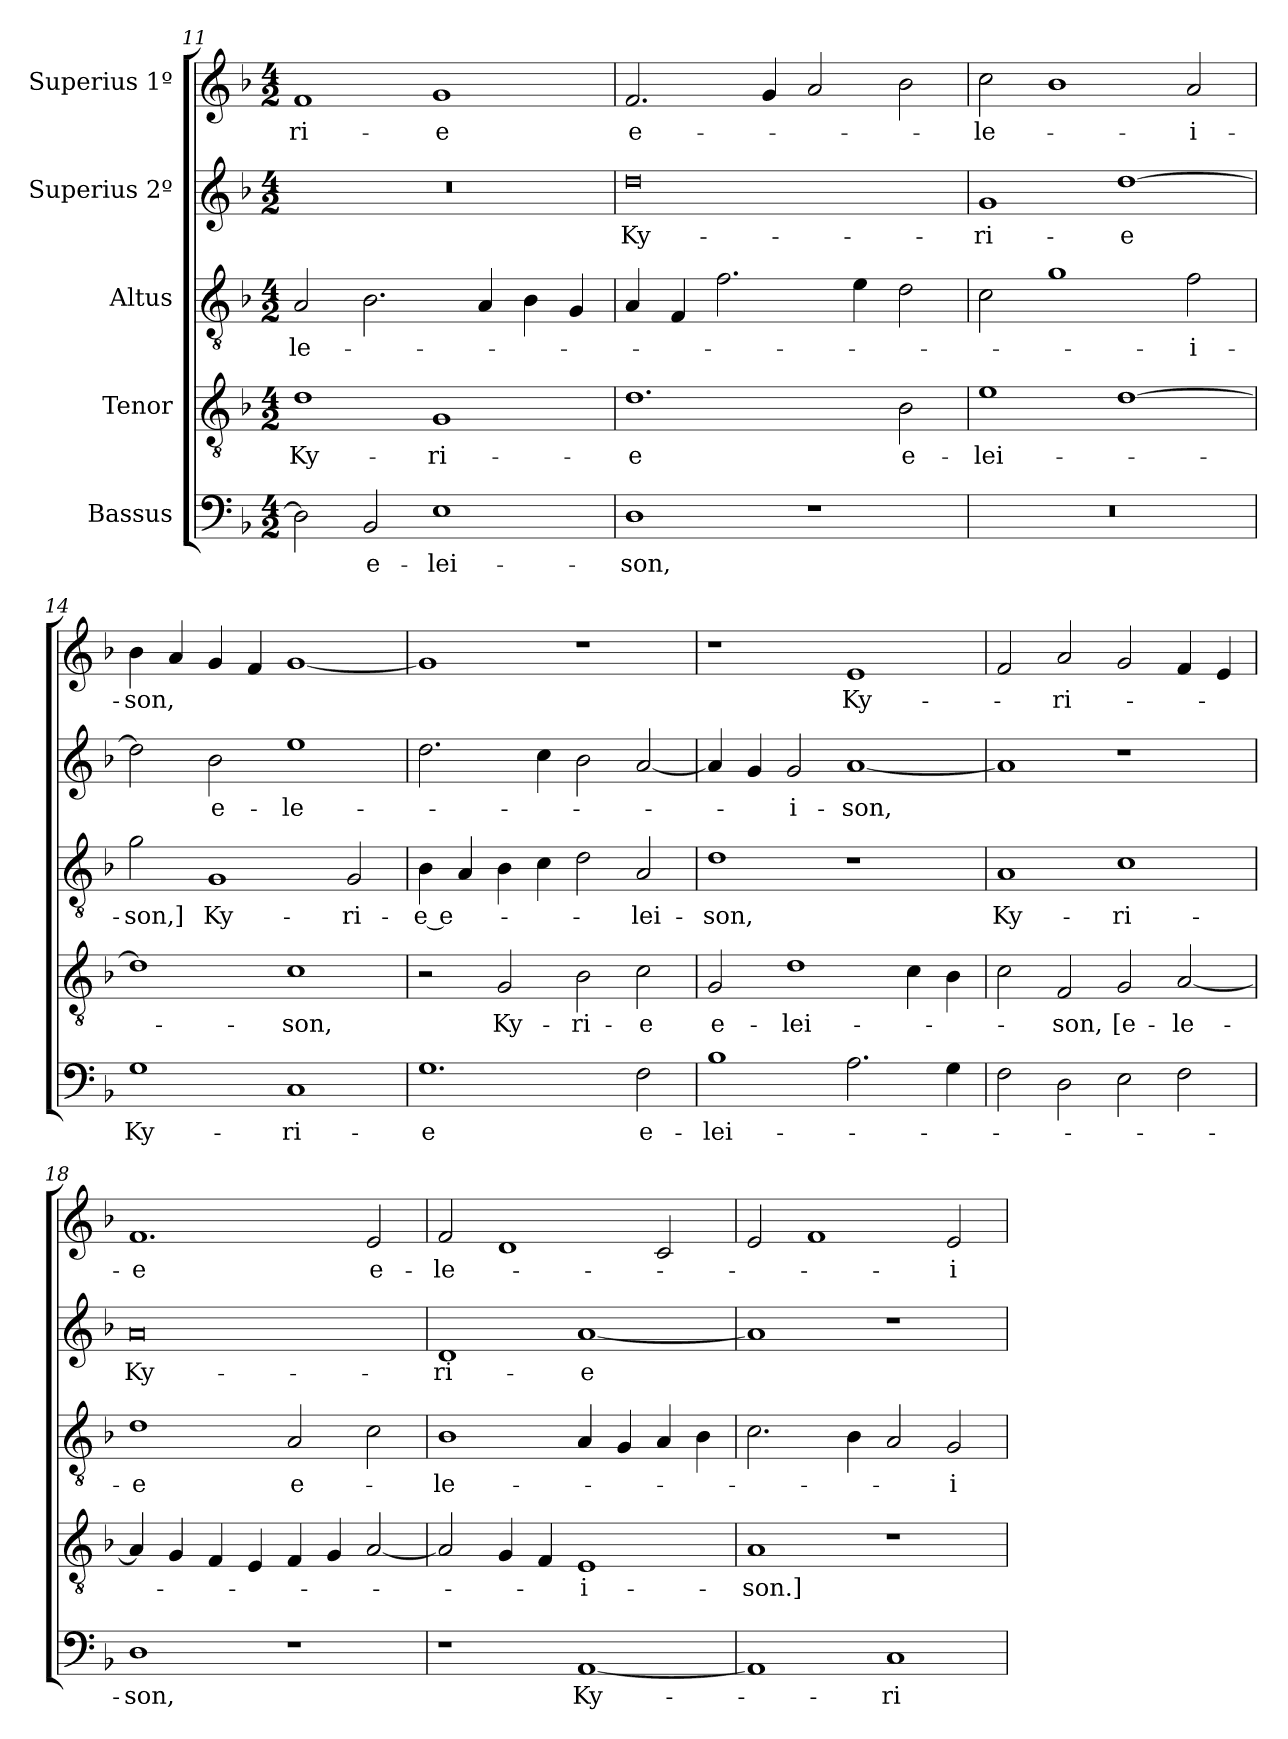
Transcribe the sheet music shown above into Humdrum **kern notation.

**kern	**text	**kern	**text	**kern	**text	**kern	**text	**kern	**text
*part5	*part5	*part4	*part4	*part3	*part3	*part2	*part2	*part1	*part1
*staff5	*staff5	*staff4	*staff4	*staff3	*staff3	*staff2	*staff2	*staff1	*staff1
*I"Bassus	*	*I"Tenor	*	*I"Altus	*	*I"Superius 2º	*	*I"Superius 1º	*
*clefF4	*	*clefGv2	*	*clefGv2	*	*clefG2	*	*clefG2	*
*k[b-]	*	*k[b-]	*	*k[b-]	*	*k[b-]	*	*k[b-]	*
*M4/2	*	*M4/2	*	*M4/2	*	*M4/2	*	*M4/2	*
=11	=11	=11	=11	=11	=11	=11	=11	=11	=11
2D\]	.	1d\	Ky-	2A/	-le-	0r	.	1f/	-ri-
2BB-/	e-	.	.	2.B-\	.	.	.	.	.
1E\	-lei-	1G/	-ri-	.	.	.	.	1g/	-e
.	.	.	.	4A/	.	.	.	.	.
.	.	.	.	4B-\	.	.	.	.	.
.	.	.	.	4G/	.	.	.	.	.
=12	=12	=12	=12	=12	=12	=12	=12	=12	=12
1D\	-son,	1.d\	-e	4A/	.	0dd\	Ky-	2.f/	e-
.	.	.	.	4F/	.	.	.	.	.
.	.	.	.	2.f\	.	.	.	.	.
.	.	.	.	.	.	.	.	4g/	.
1r	.	.	.	.	.	.	.	2a/	.
.	.	.	.	4e\	.	.	.	.	.
.	.	2B-\	e-	2d\	.	.	.	2b-\	.
=13	=13	=13	=13	=13	=13	=13	=13	=13	=13
0r	.	1e\	-lei-	2c\	.	1g/	-ri-	2cc\	-le-
.	.	.	.	1g\	.	.	.	1b-\	.
.	.	[1d\	.	.	.	[1dd\	-e	.	.
.	.	.	.	2f\	-i-	.	.	2a/	-i-
=14	=14	=14	=14	=14	=14	=14	=14	=14	=14
1G\	Ky-	1d\]	.	2g\	-son,]	2dd\]	.	4b-\	-son,
.	.	.	.	.	.	.	.	4a/	.
.	.	.	.	1G/	Ky-	2b-\	e-	4g/	.
.	.	.	.	.	.	.	.	4f/	.
1C/	-ri-	1c\	-son,	.	.	1ee\	-le-	[1g/	.
.	.	.	.	2G/	-ri-	.	.	.	.
=15	=15	=15	=15	=15	=15	=15	=15	=15	=15
1.G\	-e	2r	.	4B-\	-e e-	2.dd\	.	1g/]	.
.	.	.	.	4A/	.	.	.	.	.
.	.	2G/	Ky-	4B-\	.	.	.	.	.
.	.	.	.	4c\	.	4cc\	.	.	.
.	.	2B-\	-ri-	2d\	.	2b-\	.	1r	.
2F\	e-	2c\	-e	2A/	-lei-	[2a/	.	.	.
=16	=16	=16	=16	=16	=16	=16	=16	=16	=16
1B-\	-lei-	2G/	e-	1d\	-son,	4a/]	.	1r	.
.	.	.	.	.	.	4g/	.	.	.
.	.	1d\	-lei-	.	.	2g/	-i-	.	.
2.A\	.	.	.	1r	.	[1a/	-son,	1e/	Ky-
.	.	4c\	.	.	.	.	.	.	.
4G\	.	4B-\	.	.	.	.	.	.	.
=17	=17	=17	=17	=17	=17	=17	=17	=17	=17
2F\	.	2c\	.	1A/	Ky-	1a/]	.	2f/	.
2D\	.	2F/	-son,	.	.	.	.	2a/	-ri-
2E\	.	2G/	[e-	1c\	-ri-	1r	.	2g/	.
2F\	.	[2A/	-le-	.	.	.	.	4f/	.
.	.	.	.	.	.	.	.	4e/	.
=18	=18	=18	=18	=18	=18	=18	=18	=18	=18
1D\	-son,	4A/]	.	1d\	-e	0a/	Ky-	1.f/	-e
.	.	4G/	.	.	.	.	.	.	.
.	.	4F/	.	.	.	.	.	.	.
.	.	4E/	.	.	.	.	.	.	.
1r	.	4F/	.	2A/	e-	.	.	.	.
.	.	4G/	.	.	.	.	.	.	.
.	.	[2A/	.	2c\	.	.	.	2e/	e-
=19	=19	=19	=19	=19	=19	=19	=19	=19	=19
1r	.	2A/]	.	1B-\	-le-	1d/	-ri-	2f/	-le-
.	.	4G/	.	.	.	.	.	1d/	.
.	.	4F/	.	.	.	.	.	.	.
[1AA/	Ky-	1E/	-i-	4A/	.	[1a/	-e	.	.
.	.	.	.	4G/	.	.	.	.	.
.	.	.	.	4A/	.	.	.	2c/	.
.	.	.	.	4B-\	.	.	.	.	.
=20	=20	=20	=20	=20	=20	=20	=20	=20	=20
1AA/]	.	1A/	-son.]	2.c\	.	1a/]	.	2e/	.
.	.	.	.	.	.	.	.	1f/	.
.	.	.	.	4B-\	.	.	.	.	.
1C/	-ri-	1r	.	2A/	.	1r	.	.	.
.	.	.	.	2G/	-i-	.	.	2e/	-i-
=	=	=	=	=	=	=	=	=	=
*-	*-	*-	*-	*-	*-	*-	*-	*-	*-
